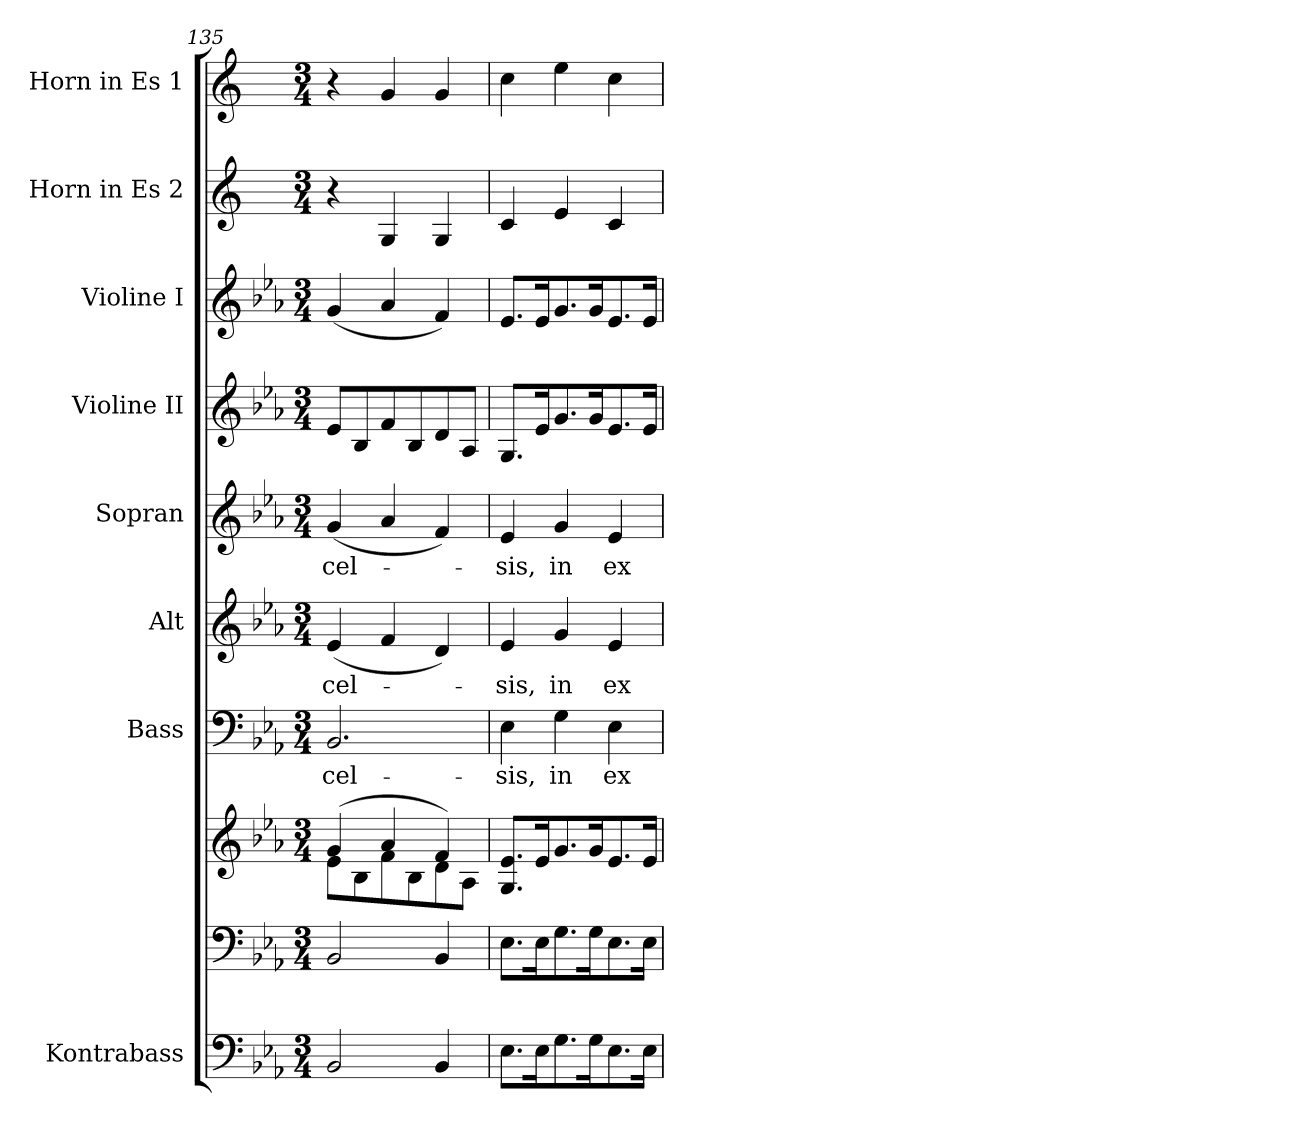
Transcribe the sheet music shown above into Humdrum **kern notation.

**kern	**kern	**kern	**kern	**text	**kern	**text	**kern	**text	**kern	**kern	**kern	**kern
*part9	*part8	*part8	*part7	*part7	*part6	*part6	*part5	*part5	*part4	*part3	*part2	*part1
*staff10	*staff9	*staff8	*staff7	*staff7	*staff6	*staff6	*staff5	*staff5	*staff4	*staff3	*staff2	*staff1
*I"Kontrabass	*	*	*I"Bass	*	*I"Alt	*	*I"Sopran	*	*I"Violine II	*I"Violine I	*I"Horn in Es 2	*I"Horn in Es 1
*I'Kb.	*	*	*I'B.	*	*I'A.	*	*I'S.	*	*I'Vl. II	*I'Vl. I	*	*
*clefF4	*clefF4	*clefG2	*clefF4	*	*clefG2	*	*clefG2	*	*clefG2	*clefG2	*clefG2	*clefG2
*ITrd7c12	*	*	*	*	*	*	*	*	*	*	*ITrd5c9	*ITrd5c9
*k[b-e-a-]	*k[b-e-a-]	*k[b-e-a-]	*k[b-e-a-]	*	*k[b-e-a-]	*	*k[b-e-a-]	*	*k[b-e-a-]	*k[b-e-a-]	*k[b-e-a-]	*k[b-e-a-]
*E-:	*E-:	*E-:	*E-:	*	*E-:	*	*E-:	*	*E-:	*E-:	*E-:	*E-:
*M3/4	*M3/4	*M3/4	*M3/4	*	*M3/4	*	*M3/4	*	*M3/4	*M3/4	*M3/4	*M3/4
=135	=135	=135	=135	=135	=135	=135	=135	=135	=135	=135	=135	=135
*	*	*^	*	*	*	*	*	*	*	*	*	*
!	!	!	!	!	!LO:LY:b	!	!LO:LY:b	!	!LO:LY:b	!	!	!	!
2BBB-/	2BB-/	(4g/	8e-\L	2.BB-/	-cel-	(<4e-/	-cel-	(<4g/	-cel-	8e-/L	(<4g/	4r	4r
.	.	.	8B-\	.	.	.	.	.	.	8B-/	.	.	.
.	.	4a-/	8f\	.	.	4f/	.	4a-/	.	8f/	4a-/	4BB-/	4B-/
.	.	.	8B-\	.	.	.	.	.	.	8B-/	.	.	.
4BBB-/	4BB-/	4f/)	8d\	.	.	4d/)	.	4f/)	.	8d/	4f/)	4BB-/	4B-/
.	.	.	8A-\J	.	.	.	.	.	.	8A-/J	.	.	.
=136	=136	=136	=136	=136	=136	=136	=136	=136	=136	=136	=136	=136	=136
!	!	!	!	!	!LO:LY:b	!	!LO:LY:b	!	!LO:LY:b	!	!	!	!
*	*	*v	*v	*	*	*	*	*	*	*	*	*	*
8.EE-\L	8.E-\L	8.G/ 8.e-/L	4E-\	-sis,	4e-/	-sis,	4e-/	-sis,	8.G/L	8.e-/L	4E-/	4e-\
16EE-\k	16E-\k	16e-/k	.	.	.	.	.	.	16e-/k	16e-/k	.	.
!	!	!	!	!LO:LY:b	!	!LO:LY:b	!	!LO:LY:b	!	!	!	!
8.GG\	8.G\	8.g/	4G\	in	4g/	in	4g/	in	8.g/	8.g/	4G/	4g\
16GG\k	16G\k	16g/k	.	.	.	.	.	.	16g/k	16g/k	.	.
!	!	!	!	!LO:LY:b	!	!LO:LY:b	!	!LO:LY:b	!	!	!	!
8.EE-\	8.E-\	8.e-/	4E-\	ex-	4e-/	ex-	4e-/	ex-	8.e-/	8.e-/	4E-/	4e-\
16EE-\Jk	16E-\Jk	16e-/Jk	.	.	.	.	.	.	16e-/Jk	16e-/Jk	.	.
=	=	=	=	=	=	=	=	=	=	=	=	=
*-	*-	*-	*-	*-	*-	*-	*-	*-	*-	*-	*-	*-
